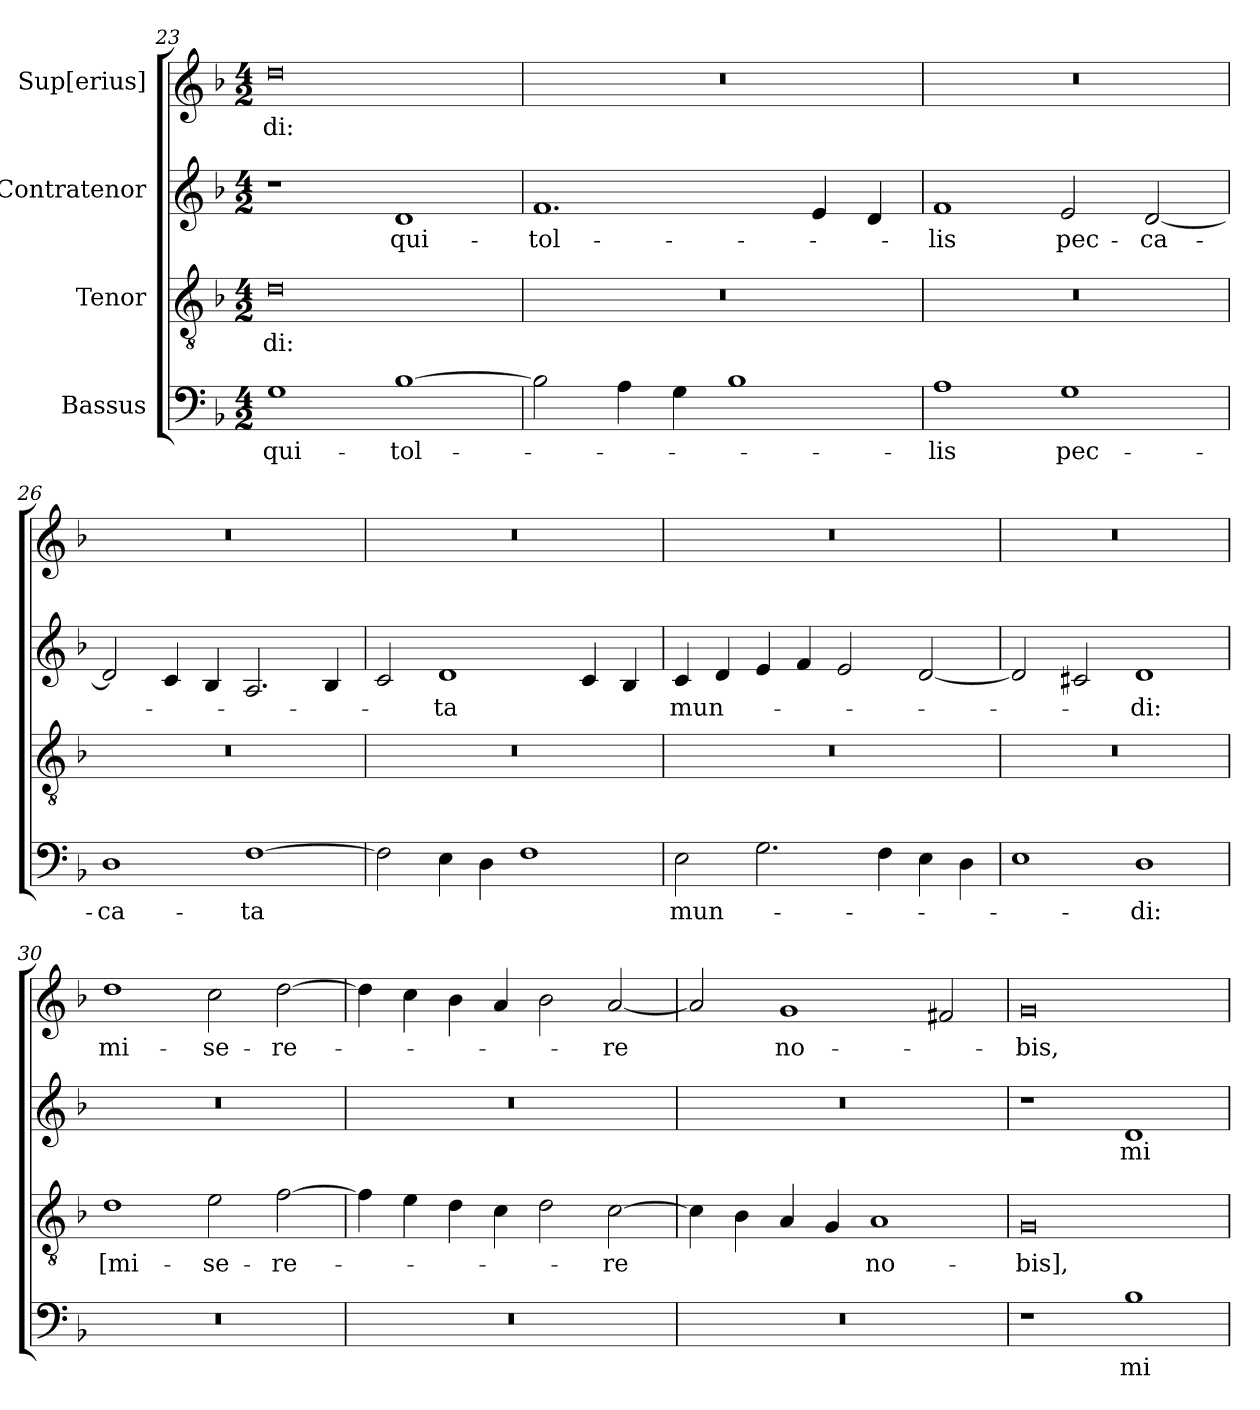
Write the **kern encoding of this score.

**kern	**text	**kern	**text	**kern	**text	**kern	**text
*part4	*part4	*part3	*part3	*part2	*part2	*part1	*part1
*staff4	*staff4	*staff3	*staff3	*staff2	*staff2	*staff1	*staff1
*I"Bassus	*	*I"Tenor	*	*I"Contratenor	*	*I"Sup[erius]	*
*clefF4	*	*clefGv2	*	*clefG2	*	*clefG2	*
*k[b-]	*	*k[b-]	*	*k[b-]	*	*k[b-]	*
*M4/2	*	*M4/2	*	*M4/2	*	*M4/2	*
=23	=23	=23	=23	=23	=23	=23	=23
1G\	qui-	0d\	-di:	1r	.	0dd\	-di:
[1B-\	tol-	.	.	1d/	qui-	.	.
=24	=24	=24	=24	=24	=24	=24	=24
2B-\]	.	0r	.	1.f/	tol-	0r	.
4A\	.	.	.	.	.	.	.
4G\	.	.	.	.	.	.	.
1B-\	.	.	.	.	.	.	.
.	.	.	.	4e/	.	.	.
.	.	.	.	4d/	.	.	.
=25	=25	=25	=25	=25	=25	=25	=25
1A\	-lis	0r	.	1f/	-lis	0r	.
1G\	pec-	.	.	2e/	pec-	.	.
.	.	.	.	[2d/	-ca-	.	.
=26	=26	=26	=26	=26	=26	=26	=26
1D\	-ca-	0r	.	2d/]	.	0r	.
.	.	.	.	4c/	.	.	.
.	.	.	.	4B-/	.	.	.
[1F\	-ta	.	.	2.A/	.	.	.
.	.	.	.	4B-/	.	.	.
=27	=27	=27	=27	=27	=27	=27	=27
2F\]	.	0r	.	2c/	.	0r	.
4E\	.	.	.	1d/	-ta	.	.
4D\	.	.	.	.	.	.	.
1F\	.	.	.	.	.	.	.
.	.	.	.	4c/	.	.	.
.	.	.	.	4B-/	.	.	.
=28	=28	=28	=28	=28	=28	=28	=28
2E\	mun-	0r	.	4c/	mun-	0r	.
.	.	.	.	4d/	.	.	.
2.G\	.	.	.	4e/	.	.	.
.	.	.	.	4f/	.	.	.
.	.	.	.	2e/	.	.	.
4F\	.	.	.	.	.	.	.
4E\	.	.	.	[2d/	.	.	.
4D\	.	.	.	.	.	.	.
=29	=29	=29	=29	=29	=29	=29	=29
1E\	.	0r	.	2d/]	.	0r	.
.	.	.	.	2c#X/	.	.	.
1D\	-di:	.	.	1d/	-di:	.	.
=30	=30	=30	=30	=30	=30	=30	=30
0r	.	1d\	[mi-	0r	.	1dd\	mi-
.	.	2e\	-se-	.	.	2cc\	-se-
.	.	[2f\	-re-	.	.	[2dd\	-re-
=31	=31	=31	=31	=31	=31	=31	=31
0r	.	4f\]	.	0r	.	4dd\]	.
.	.	4e\	.	.	.	4cc\	.
.	.	4d\	.	.	.	4b-\	.
.	.	4c\	.	.	.	4a/	.
.	.	2d\	.	.	.	2b-\	.
.	.	[2c\	-re	.	.	[2a/	-re
=32	=32	=32	=32	=32	=32	=32	=32
0r	.	4c\]	.	0r	.	2a/]	.
.	.	4B-\	.	.	.	.	.
.	.	4A/	.	.	.	1g/	no-
.	.	4G/	.	.	.	.	.
.	.	1A/	no-	.	.	.	.
.	.	.	.	.	.	2f#X/	.
=33	=33	=33	=33	=33	=33	=33	=33
1r	.	0G/	-bis],	1r	.	0g/	-bis,
1B-\	mi-	.	.	1d/	mi-	.	.
=	=	=	=	=	=	=	=
*-	*-	*-	*-	*-	*-	*-	*-
